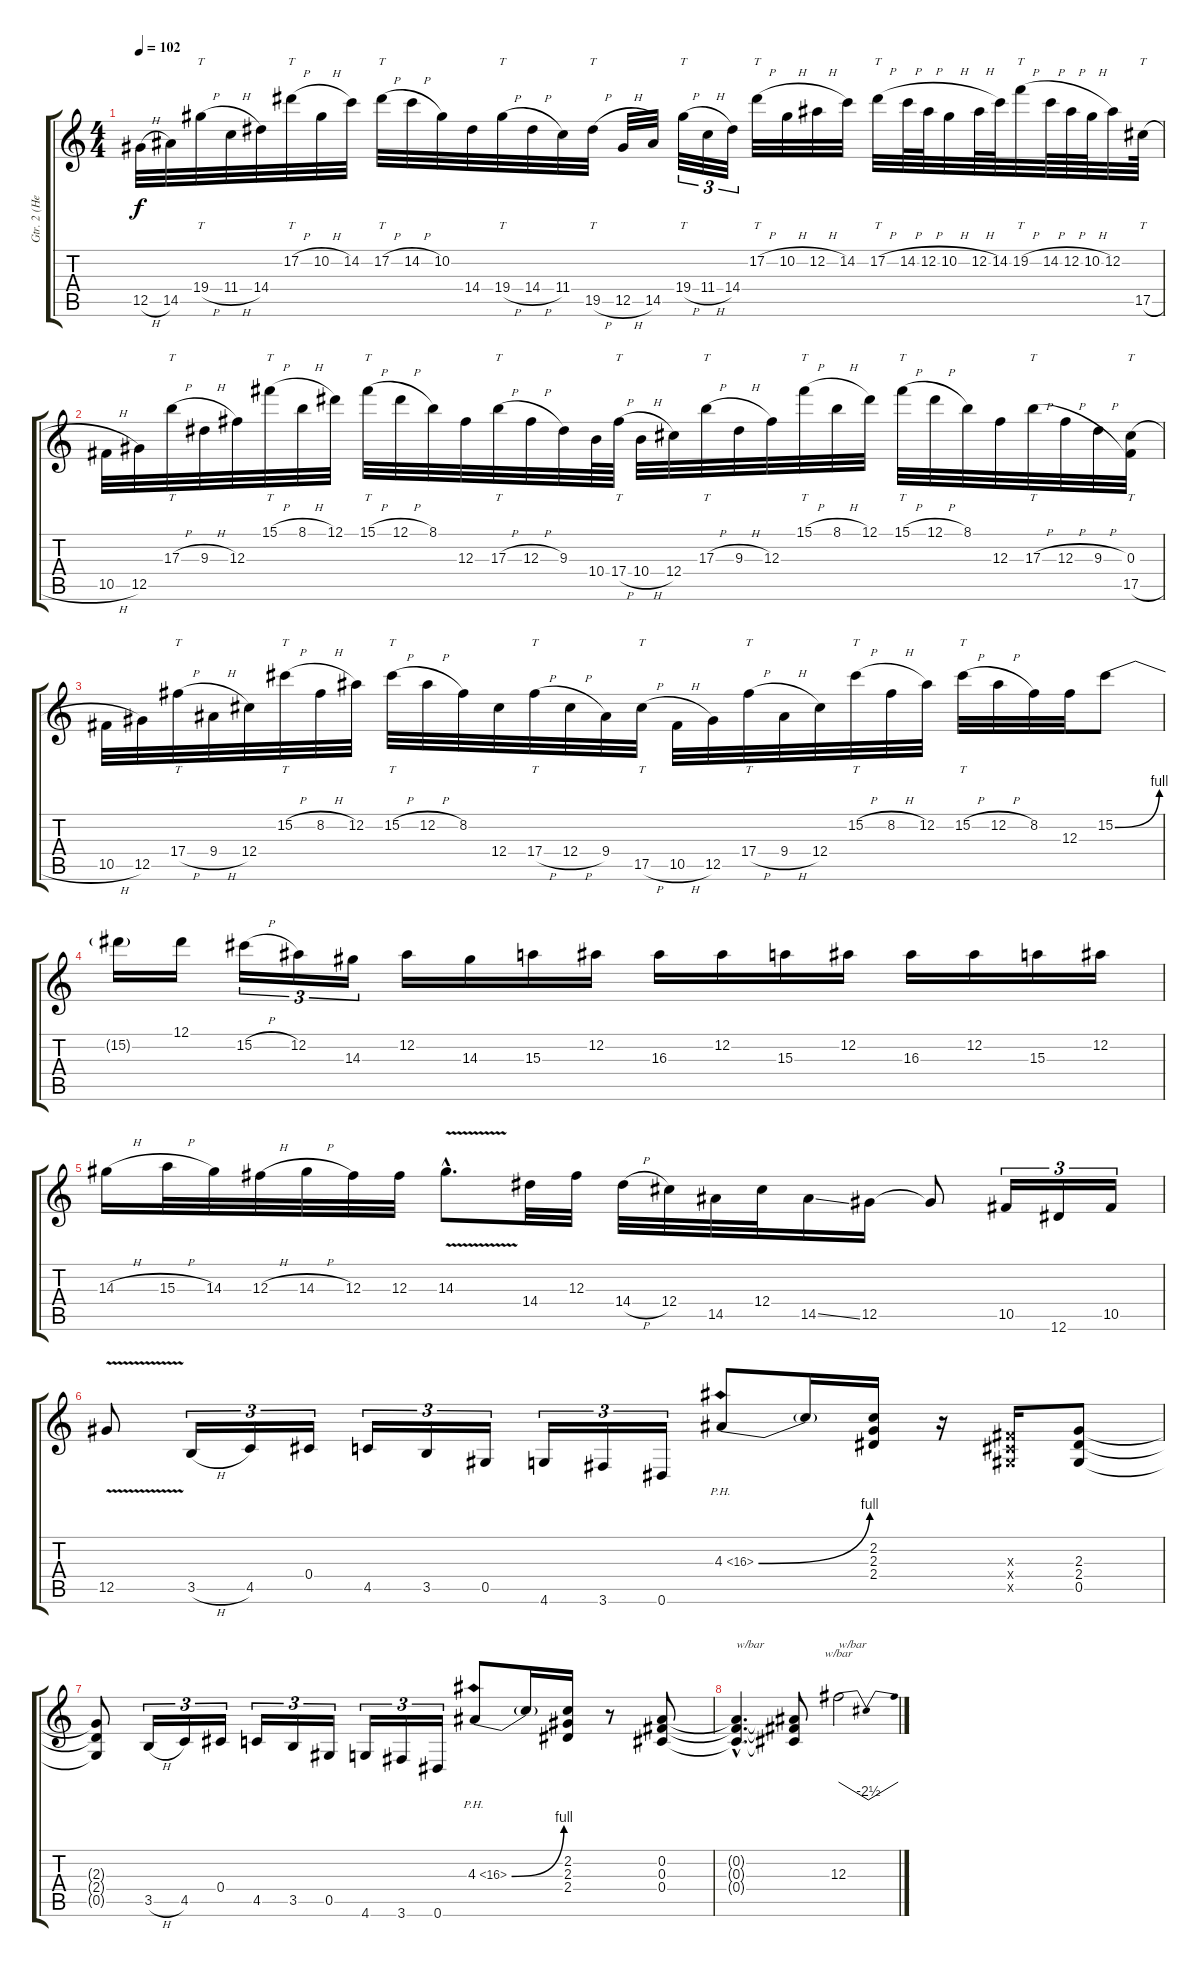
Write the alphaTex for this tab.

\track ("Gtr. 2 (He-Man)" "Gtr. 2 (He") {instrument distortionguitar}
\staff {score tabs}
\tuning (Eb4 Bb3 Gb3 Db3 Ab2 Eb2) {hide}
\ts (4 4)
\tempo 102
\clef g2
\ks c
12.5{h}.32{dy f} 14.5.32 19.4{h}.32{tt} 11.4{h}.32 14.4.32 17.2{h}.32{tt} 10.2{h}.32 14.2.32 17.2{h}.32{tt} 14.2{h}.32 10.2.32 14.4.32 19.4{h}.32{tt} 14.4{h}.32 11.4.32 19.5{h}.32{tt} 12.5{h}.32 14.5.32 19.4{h}.32{tt tu (3 2)} 11.4{h}.32{tu (3 2)} 14.4.32{tu (3 2)} 17.2{h}.32{tt} 10.2{h}.32 12.2{h}.32 14.2.32 17.2{h}.32{tt} 14.2{h}.64 12.2{h}.64 10.2{h}.32 12.2{h}.64 14.2.64 19.2{h}.32{tt} 14.2{h}.64 12.2{h}.64 10.2{h}.64 12.2.32 17.5{h}.64{tt} |
10.5{h}.32 12.5.32 17.3{h}.32{tt} 9.3{h}.32 12.3.32 15.1{h}.32{tt} 8.1{h}.32 12.1.32 15.1{h}.32{tt} 12.1{h}.32 8.1.32 12.3.32 17.3{h}.32{tt} 12.3{h}.32 9.3.32 10.4.64 17.4{h}.64{tt} 10.4{h}.32 12.4.32 17.3{h}.32{tt} 9.3{h}.32 12.3.32 15.1{h}.32{tt} 8.1{h}.32 12.1.32 15.1{h}.32{tt} 12.1{h}.32 8.1.32 12.3.32 17.3{h}.32{tt} 12.3{h}.32 9.3{h}.32 (0.3 17.5{h}).32{tt} |
10.5{h}.32 12.5.32 17.4{h}.32{tt} 9.4{h}.32 12.4.32 15.2{h}.32{tt} 8.2{h}.32 12.2.32 15.2{h}.32{tt} 12.2{h}.32 8.2.32 12.4.32 17.4{h}.32{tt} 12.4{h}.32 9.4.32 17.5{h}.32{tt} 10.5{h}.32 12.5.32 17.4{h}.32{tt} 9.4{h}.32 12.4.32 15.2{h}.32{tt} 8.2{h}.32 12.2.32 15.2{h}.32{tt} 12.2{h}.32 8.2.32 12.3.32 15.2{be (bend 0 0 60 4)}.8 |
15.2{t}.16 12.1.16 15.2{h}.16{tu (3 2)} 12.2.16{tu (3 2)} 14.3.16{tu (3 2)} 12.2.16 14.3.16 15.3.16 12.2.16 16.3.16 12.2.16 15.3.16 12.2.16 16.3.16 12.2.16 15.3.16 12.2.16 |
14.3{h}.16 15.3{h}.32 14.3.32 12.3{h}.32 14.3{h}.32 12.3.32 12.3.32 14.3{v hac}.8{d} 14.4.32 12.3.32 14.4{h}.32 12.4.32 14.5.32 12.4.32 14.5{ss}.16 12.5.16 12.5{t}.8 10.5.16{tu (3 2)} 12.6.16{tu (3 2)} 10.5.16{tu (3 2)} |
12.5{v}.8 3.5{h}.16{tu (3 2)} 4.5.16{tu (3 2)} 0.4.16{tu (3 2)} 4.5.16{tu (3 2)} 3.5.16{tu (3 2)} 0.5.16{tu (3 2)} 4.6.16{tu (3 2)} 3.6.16{tu (3 2)} 0.6.16{tu (3 2)} 4.3{be (bend 0 0 60 4) ph 12}.8 4.3{t}.16 (2.2 2.3 2.4).16 r.16 (0.3{x} 0.4{x} 0.5{x}).16 (2.3 2.4 0.5).8 |
(2.3{t} 2.4{t} 0.5{t}).8 3.5{h}.16{tu (3 2)} 4.5.16{tu (3 2)} 0.4.16{tu (3 2)} 4.5.16{tu (3 2)} 3.5.16{tu (3 2)} 0.5.16{tu (3 2)} 4.6.16{tu (3 2)} 3.6.16{tu (3 2)} 0.6.16{tu (3 2)} 4.3{be (bend 0 0 60 4) ph 12}.8 4.3{t}.16 (2.2 2.3 2.4).16 r.8 (0.2 0.3 0.4).8 |
(0.2{hac t} 0.3{hac t} 0.4{hac t}).4{d txt "w/bar"} (0.2{t} 0.3{t} 0.4{t}).8 12.3.2{tbe (dip default 0 0 30 -10 60 0) txt "w/bar"}
